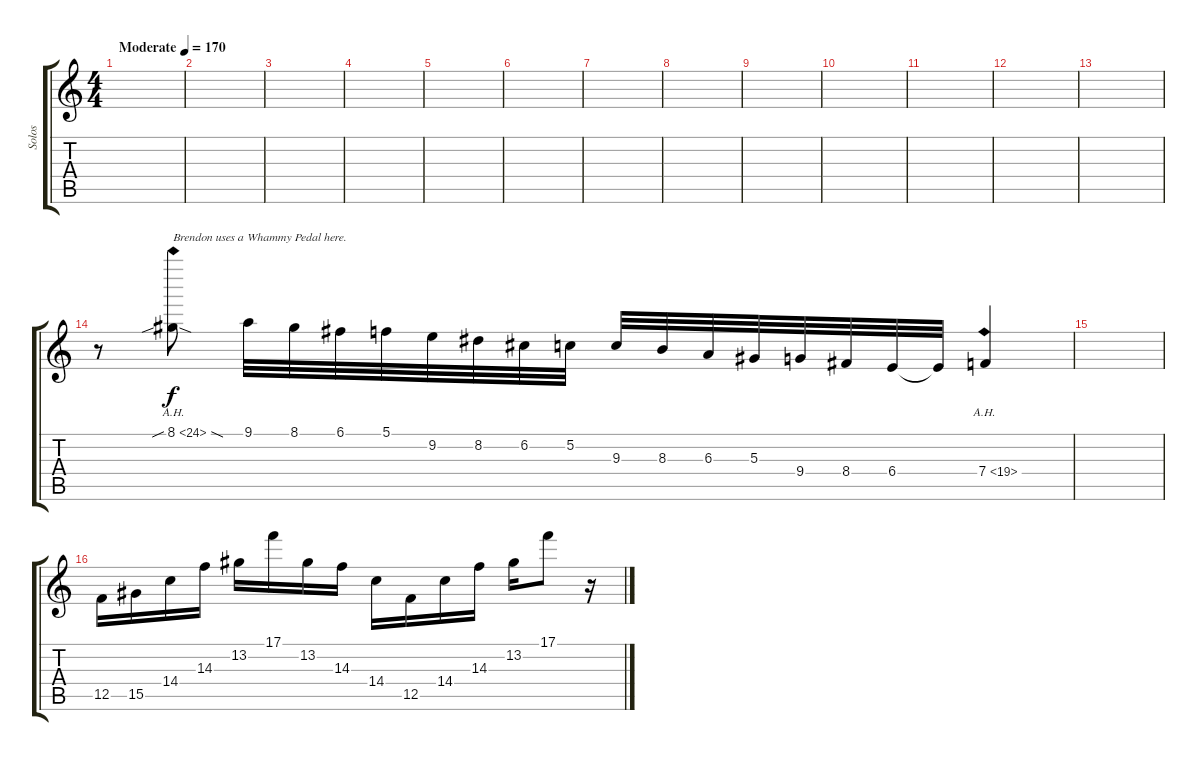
\track ("Solos" "Solos") {instrument overdrivenguitar}
\staff {score tabs}
\tuning (C4 G3 Eb3 Bb2 F2 C2) {hide}
\ts (4 4)
\tempo (170 "Moderate")
\clef g2
\ks c
|
|
|
|
|
|
|
|
|
|
|
|
|
r.8 8.1{ah 16 sib sod}.8{txt "Brendon uses a Whammy Pedal here."} 9.1.32 8.1.32 6.1.32 5.1.32 9.2.32 8.2.32 6.2.32 5.2.32 9.3.32 8.3.32 6.3.32 5.3.32 9.4.32 8.4.32 6.4.32 6.4{t}.32 7.4{ah 12}.4 |
|
12.5.16 15.5.16 14.4.16 14.3.16 13.2.16 17.1.16 13.2.16 14.3.16 14.4.16 12.5.16 14.4.16 14.3.16 13.2.16 17.1.8 r.16
